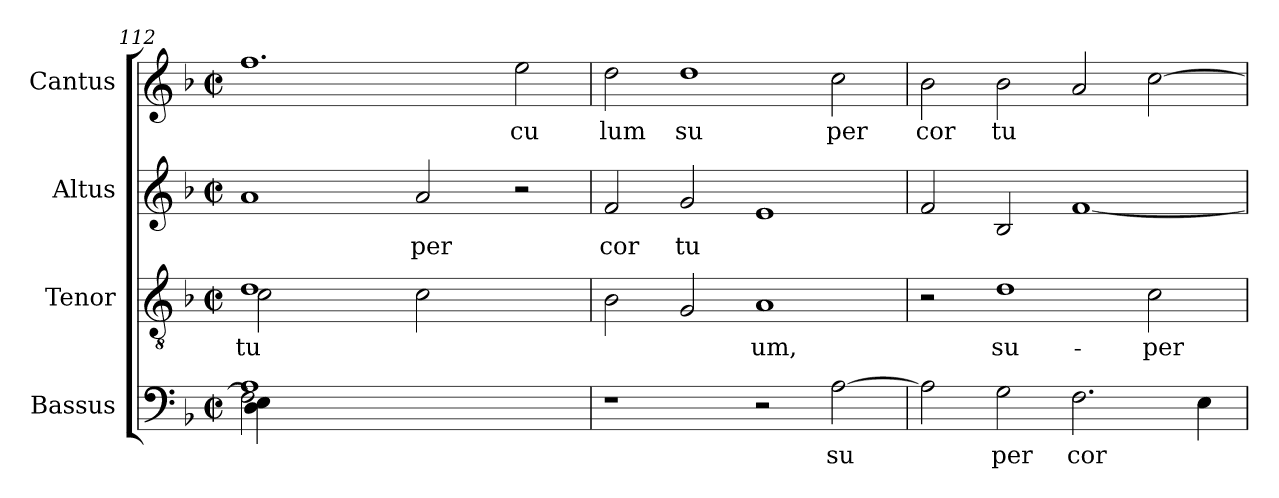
**kern	**text	**kern	**text	**kern	**text	**kern	**text
*part4	*part4	*part3	*part3	*part2	*part2	*part1	*part1
*staff4	*staff4	*staff3	*staff3	*staff2	*staff2	*staff1	*staff1
*I"Bassus	*	*I"Tenor	*	*I"Altus	*	*I"Cantus	*
*clefF4	*	*clefGv2	*	*clefG2	*	*clefG2	*
*k[b-]	*	*k[b-]	*	*k[b-]	*	*k[b-]	*
*F:	*	*F:	*	*F:	*	*F:	*
*M2/2	*	*M2/2	*	*M2/2	*	*M2/2	*
*met(c|)	*	*met(c|)	*	*met(c|)	*	*met(c|)	*
=112	=112	=112	=112	=112	=112	=112	=112
*^	*	*	*	*	*	*	*
*	*^	*	*	*	*	*	*	*
!	!	!	!LO:LY:b:cj	!	!LO:LY:b:cj	!	!	!	!
*	*	*	*	*^	*	*	*	*	*
1A	2F\]	4E\ 4D\	.	1d	2c\	tu	1a	.	1.ff	.
.	.	1ryy	.	.	.	.	.	.	.	.
.	1ryy	.	.	.	2ryy	.	.	.	.	.
!	!	!	!	!	!	!LO:LY:b:cj	!	!LO:LY:b:cj	!	!
1ryy	.	.	.	2c\	1ryy	.	2a/	per	.	.
.	.	2.ryy	.	.	.	.	.	.	.	.
!	!	!	!	!	!	!	!	!	!	!LO:LY:b:cj
.	2ryy	.	.	2ryy	.	.	2r	.	2ee\	cu
*	*v	*v	*	*	*	*	*	*	*	*
*	*	*	*v	*v	*	*	*	*	*
!!LO:PB:g=z
=113	=113	=113	=113	=113	=113	=113	=113	=113
!	!	!	!	!LO:LY:b:cj	!	!LO:LY:b:cj	!	!LO:LY:b:cj
*v	*v	*	*	*	*	*	*	*
1r	.	2B-\	.	2f/	cor	2dd\	lum
!	!	!	!LO:LY:b:cj	!	!LO:LY:b:cj	!	!LO:LY:b:cj
.	.	2G/	.	2g/	tu-	1dd	su
!	!	!	!LO:LY:b:cj	!	!LO:LY:b:cj	!	!
2r	.	1A	um,	1e	--	.	.
!	!LO:LY:b:cj	!	!	!	!	!	!LO:LY:b:cj
[>2A\	su-	.	.	.	.	2cc\	per
=114	=114	=114	=114	=114	=114	=114	=114
!	!LO:LY:b:cj	!	!	!	!LO:LY:b:cj	!	!LO:LY:b:cj
2A\]	--	2r	.	2f/	--	2b-\	cor
!	!LO:LY:b:cj	!	!LO:LY:b:cj	!	!LO:LY:b:cj	!	!LO:LY:b:cj
2G\	-per	1d	su-	2B-/	--	2b-\	tu
!	!LO:LY:b:cj	!	!	!	!LO:LY:b:cj	!	!LO:LY:b:cj
2.F\	cor	.	.	[<1f	--	2a/	.
!	!	!	!LO:LY:b:cj	!	!	!	!LO:LY:b:cj
.	.	2c\	-per	.	.	[>2cc\	.
!	!LO:LY:b:cj	!	!	!	!	!	!
4E\	.	.	.	.	.	.	.
=	=	=	=	=	=	=	=
*-	*-	*-	*-	*-	*-	*-	*-
